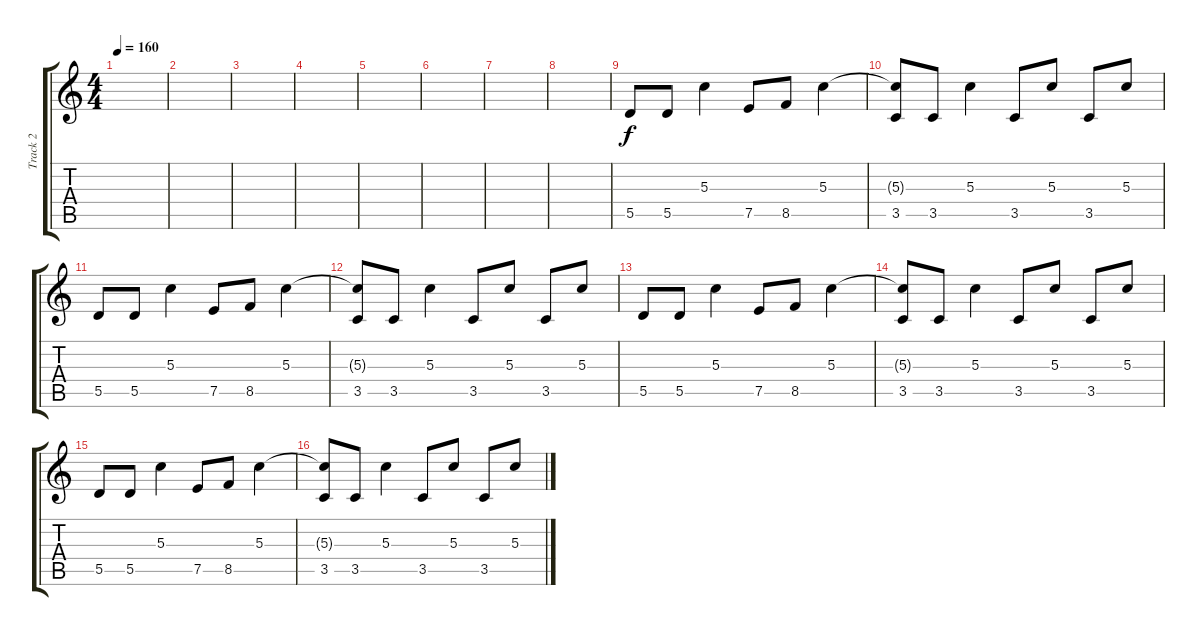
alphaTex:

\track ("Track 2" "Track 2") {instrument distortionguitar}
\staff {score tabs}
\tuning (E4 B3 G3 D3 A2 E2) {hide}
\ts (4 4)
\tempo 160
\clef g2
\ks c
|
|
|
|
|
|
|
|
5.5.8 5.5.8 5.3.4 7.5.8 8.5.8 5.3.4 |
(5.3{t} 3.5).8 3.5.8 5.3.4 3.5.8 5.3.8 3.5.8 5.3.8 |
5.5.8 5.5.8 5.3.4 7.5.8 8.5.8 5.3.4 |
(5.3{t} 3.5).8 3.5.8 5.3.4 3.5.8 5.3.8 3.5.8 5.3.8 |
5.5.8 5.5.8 5.3.4 7.5.8 8.5.8 5.3.4 |
(5.3{t} 3.5).8 3.5.8 5.3.4 3.5.8 5.3.8 3.5.8 5.3.8 |
5.5.8 5.5.8 5.3.4 7.5.8 8.5.8 5.3.4 |
(5.3{t} 3.5).8 3.5.8 5.3.4 3.5.8 5.3.8 3.5.8 5.3.8
